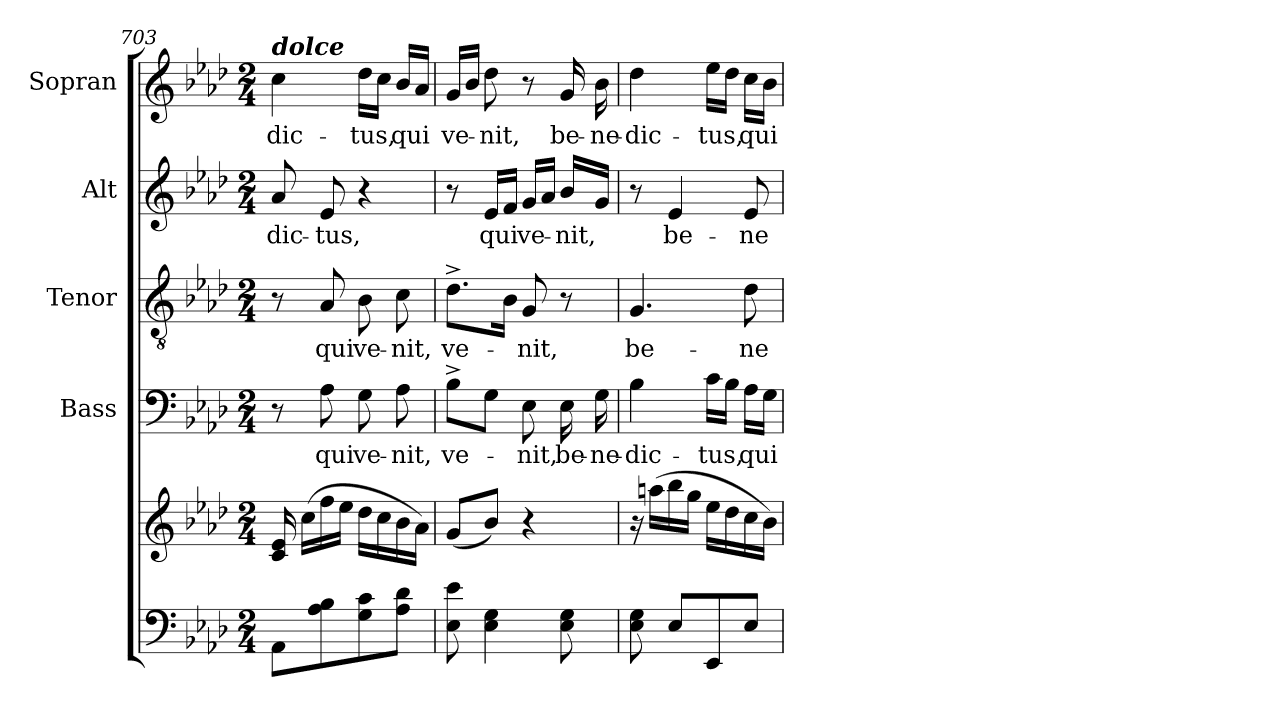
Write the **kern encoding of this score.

**kern	**kern	**kern	**text	**kern	**text	**kern	**text	**kern	**text
*part5	*part5	*part4	*part4	*part3	*part3	*part2	*part2	*part1	*part1
*staff6	*staff5	*staff4	*staff4	*staff3	*staff3	*staff2	*staff2	*staff1	*staff1
*	*	*I"Bass	*	*I"Tenor	*	*I"Alt	*	*I"Sopran	*
*	*	*I'B.	*	*I'T.	*	*I'A.	*	*I'S.	*
*clefF4	*clefG2	*clefF4	*	*clefGv2	*	*clefG2	*	*clefG2	*
*k[b-e-a-d-]	*k[b-e-a-d-]	*k[b-e-a-d-]	*	*k[b-e-a-d-]	*	*k[b-e-a-d-]	*	*k[b-e-a-d-]	*
*A-:	*A-:	*A-:	*	*A-:	*	*A-:	*	*A-:	*
*M2/4	*M2/4	*M2/4	*	*M2/4	*	*M2/4	*	*M2/4	*
=703	=703	=703	=703	=703	=703	=703	=703	=703	=703
!	!	!	!	!	!	!	!	!LO:TX:a:Bi:t=dolce	!
!	!	!	!	!	!	!	!LO:LY:b	!	!LO:LY:b
8AA-\L	16c/ 16e-/	8r	.	8r	.	8a-/	-dic-	4cc\	-dic-
.	(>16cc\LL	.	.	.	.	.	.	.	.
!	!	!	!LO:LY:b	!	!LO:LY:b	!	!LO:LY:b	!	!
8A-\ 8B-\	16ff\	8A-\	qui	8A-/	qui	8e-/	-tus,	.	.
.	16ee-\JJ	.	.	.	.	.	.	.	.
!	!	!	!LO:LY:b	!	!LO:LY:b	!	!	!	!LO:LY:b
8G\ 8c\	16dd-\LL	8G\	ve-	8B-\	ve-	4r	.	16dd-\LL	-tus,
.	16cc\	.	.	.	.	.	.	16cc\JJ	.
!	!	!	!LO:LY:b	!	!LO:LY:b	!	!	!	!LO:LY:b
8A-\ 8d-\J	16b-\	8A-\	-nit,	8c\	-nit,	.	.	16b-/LL	qui
.	16a-\JJ)	.	.	.	.	.	.	16a-/JJ	.
=704	=704	=704	=704	=704	=704	=704	=704	=704	=704
!	!	!	!LO:LY:b	!	!LO:LY:b	!	!	!	!LO:LY:b
8E-\ 8e-\	(<8g/L	8B-^>\L	ve-	8.d-^>\L	ve-	8r	.	16g/LL	ve-
.	.	.	.	.	.	.	.	16b-/JJ	.
!	!	!	!	!	!	!	!LO:LY:b	!	!LO:LY:b
4E-\ 4G\	8b-/J)	8G\J	.	.	.	16e-/LL	qui	8dd-\	-nit,
.	.	.	.	16B-\Jk	.	16f/JJ	.	.	.
!	!	!	!LO:LY:b	!	!LO:LY:b	!	!LO:LY:b	!	!
.	4r	8E-\	-nit,	8G/	-nit,	16g/LL	ve-	8r	.
.	.	.	.	.	.	16a-/JJ	.	.	.
!	!	!	!LO:LY:b	!	!	!	!LO:LY:b	!	!LO:LY:b
8E-\ 8G\	.	16E-\	be-	8r	.	16b-/LL	-nit,	16g/	be-
!	!	!	!LO:LY:b	!	!	!	!	!	!LO:LY:b
.	.	16G\	-ne-	.	.	16g/JJ	.	16b-\	-ne-
!!LO:PB:g=z
=705	=705	=705	=705	=705	=705	=705	=705	=705	=705
!	!	!	!LO:LY:b	!	!LO:LY:b	!	!	!	!LO:LY:b
8E-\ 8G\	16r	4B-\	-dic-	4.G/	be-	8r	.	4dd-\	-dic-
.	(>16aan\LL	.	.	.	.	.	.	.	.
!	!	!	!	!	!	!	!LO:LY:b	!	!
8E-/L	16bb-\	.	.	.	.	4e-/	be-	.	.
.	16gg\JJ	.	.	.	.	.	.	.	.
!	!	!	!LO:LY:b	!	!	!	!	!	!LO:LY:b
8EE-/	16ee-\LL	16c\LL	-tus,	.	.	.	.	16ee-\LL	-tus,
.	16dd-\	16B-\JJ	.	.	.	.	.	16dd-\JJ	.
!	!	!	!LO:LY:b	!	!LO:LY:b	!	!LO:LY:b	!	!LO:LY:b
8E-/J	16cc\	16A-\LL	qui	8d-\	-ne-	8e-/	-ne-	16cc\LL	qui
.	16b-\JJ)	16G\JJ	.	.	.	.	.	16b-\JJ	.
=	=	=	=	=	=	=	=	=	=
*-	*-	*-	*-	*-	*-	*-	*-	*-	*-
